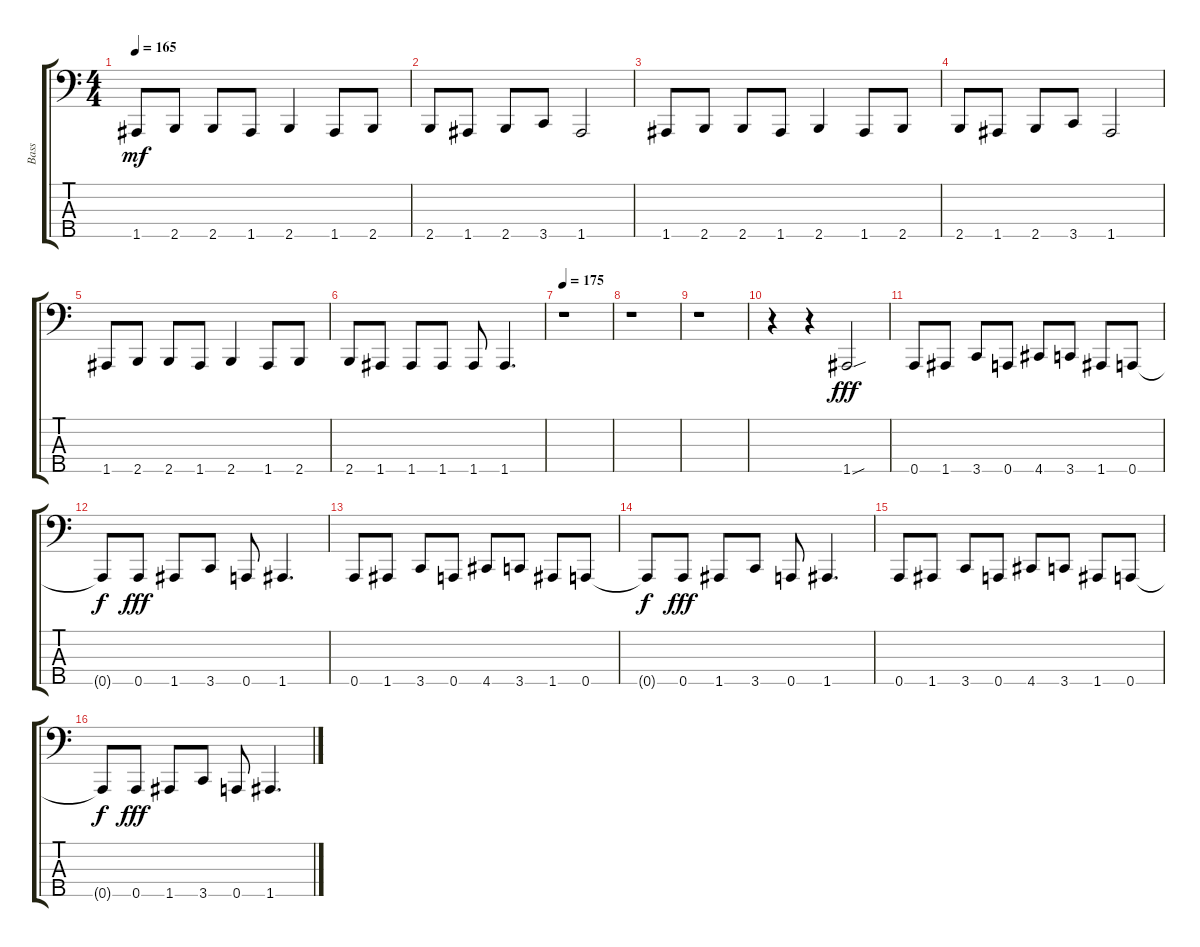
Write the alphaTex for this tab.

\track ("Bass" "Bass") {instrument electricbasspick}
\staff {score tabs}
\tuning (G2 D2 A1 E1 A0) {hide}
\ts (4 4)
\tempo 165
\clef f4
\ks c
1.5.8{dy mf} 2.5.8 2.5.8 1.5.8 2.5.4 1.5.8 2.5.8 |
2.5.8 1.5.8 2.5.8 3.5.8 1.5.2 |
1.5.8 2.5.8 2.5.8 1.5.8 2.5.4 1.5.8 2.5.8 |
2.5.8 1.5.8 2.5.8 3.5.8 1.5.2 |
1.5.8 2.5.8 2.5.8 1.5.8 2.5.4 1.5.8 2.5.8 |
2.5.8 1.5.8 1.5.8 1.5.8 1.5.8 1.5.4{d} |
\tempo 175
r.1 |
r.1 |
r.1 |
r.4 r.4 1.5{sou}.2{dy fff} |
0.5.8 1.5.8 3.5.8 0.5.8 4.5.8 3.5.8 1.5.8 0.5.8 |
0.5{t}.8{dy f} 0.5.8{dy fff} 1.5.8 3.5.8 0.5.8 1.5.4{d} |
0.5.8 1.5.8 3.5.8 0.5.8 4.5.8 3.5.8 1.5.8 0.5.8 |
0.5{t}.8{dy f} 0.5.8{dy fff} 1.5.8 3.5.8 0.5.8 1.5.4{d} |
0.5.8 1.5.8 3.5.8 0.5.8 4.5.8 3.5.8 1.5.8 0.5.8 |
0.5{t}.8{dy f} 0.5.8{dy fff} 1.5.8 3.5.8 0.5.8 1.5.4{d}
